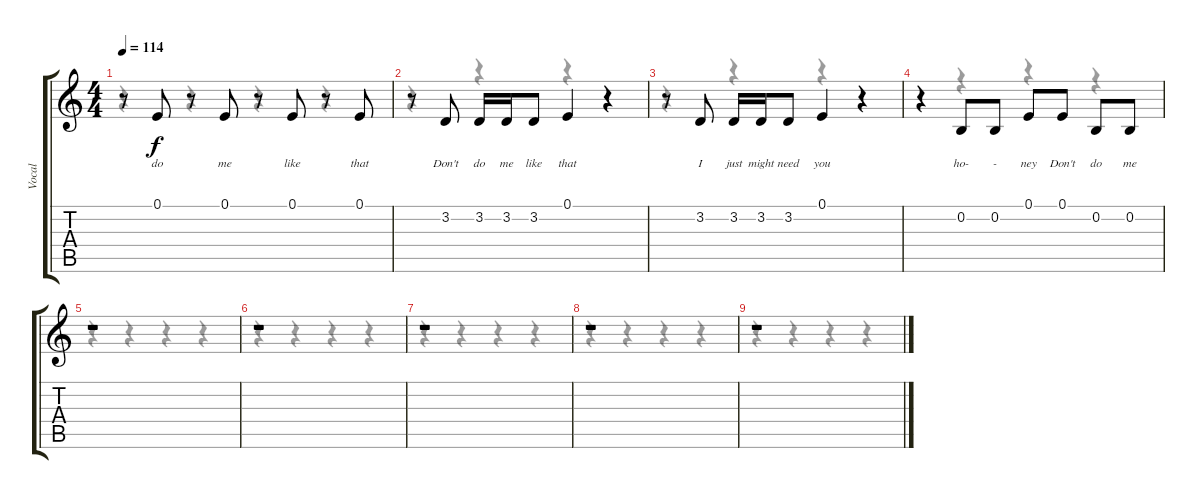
\track ("Vocal" "Vocal") {instrument mutedtrumpet}
\staff {score tabs}
\tuning (E4 B3 G3 D3 A2 E2) {hide}
\voice
\ts (4 4)
\tempo 114
\clef g2
\ks c
r.8{dy f} 0.1.8{lyrics (0 "do") lyrics (1 "") lyrics (2 "") lyrics (3 "") lyrics (4 "")} r.8 0.1.8{lyrics (0 "me") lyrics (1 "") lyrics (2 "") lyrics (3 "") lyrics (4 "")} r.8 0.1.8{lyrics (0 "like") lyrics (1 "") lyrics (2 "") lyrics (3 "") lyrics (4 "")} r.8 0.1.8{lyrics (0 "that") lyrics (1 "") lyrics (2 "") lyrics (3 "") lyrics (4 "")} |
r.8 3.2.8{lyrics (0 "Don't") lyrics (1 "") lyrics (2 "") lyrics (3 "") lyrics (4 "")} 3.2.16{lyrics (0 "do") lyrics (1 "") lyrics (2 "") lyrics (3 "") lyrics (4 "")} 3.2.16{lyrics (0 "me") lyrics (1 "") lyrics (2 "") lyrics (3 "") lyrics (4 "")} 3.2.8{lyrics (0 "like") lyrics (1 "") lyrics (2 "") lyrics (3 "") lyrics (4 "")} 0.1.4{lyrics (0 "that") lyrics (1 "") lyrics (2 "") lyrics (3 "") lyrics (4 "")} r.4 |
r.8 3.2.8{lyrics (0 "I") lyrics (1 "") lyrics (2 "") lyrics (3 "") lyrics (4 "")} 3.2.16{lyrics (0 "just") lyrics (1 "") lyrics (2 "") lyrics (3 "") lyrics (4 "")} 3.2.16{lyrics (0 "might") lyrics (1 "") lyrics (2 "") lyrics (3 "") lyrics (4 "")} 3.2.8{lyrics (0 "need") lyrics (1 "") lyrics (2 "") lyrics (3 "") lyrics (4 "")} 0.1.4{lyrics (0 "you") lyrics (1 "") lyrics (2 "") lyrics (3 "") lyrics (4 "")} r.4 |
r.4 0.2.8{lyrics (0 "ho-") lyrics (1 "") lyrics (2 "") lyrics (3 "") lyrics (4 "")} 0.2.8{lyrics (0 "-") lyrics (1 "") lyrics (2 "") lyrics (3 "") lyrics (4 "")} 0.1.8{lyrics (0 "ney") lyrics (1 "") lyrics (2 "") lyrics (3 "") lyrics (4 "")} 0.1.8{lyrics (0 "Don't") lyrics (1 "") lyrics (2 "") lyrics (3 "") lyrics (4 "")} 0.2.8{lyrics (0 "do") lyrics (1 "") lyrics (2 "") lyrics (3 "") lyrics (4 "")} 0.2.8{lyrics (0 "me") lyrics (1 "") lyrics (2 "") lyrics (3 "") lyrics (4 "")} |
r.1 |
r.1 |
r.1 |
r.1 |
r.1
\voice
\clef g2
\ottava regular
\simile none
\ks c
r.4{dy f} r.4 r.4 r.4 |
r.4 r.4 r.4 r.4 |
r.4 r.4 r.4 r.4 |
r.4 r.4 r.4 r.4 |
r.4 r.4 r.4 r.4 |
r.4 r.4 r.4 r.4 |
r.4 r.4 r.4 r.4 |
r.4 r.4 r.4 r.4 |
r.4 r.4 r.4 r.4
